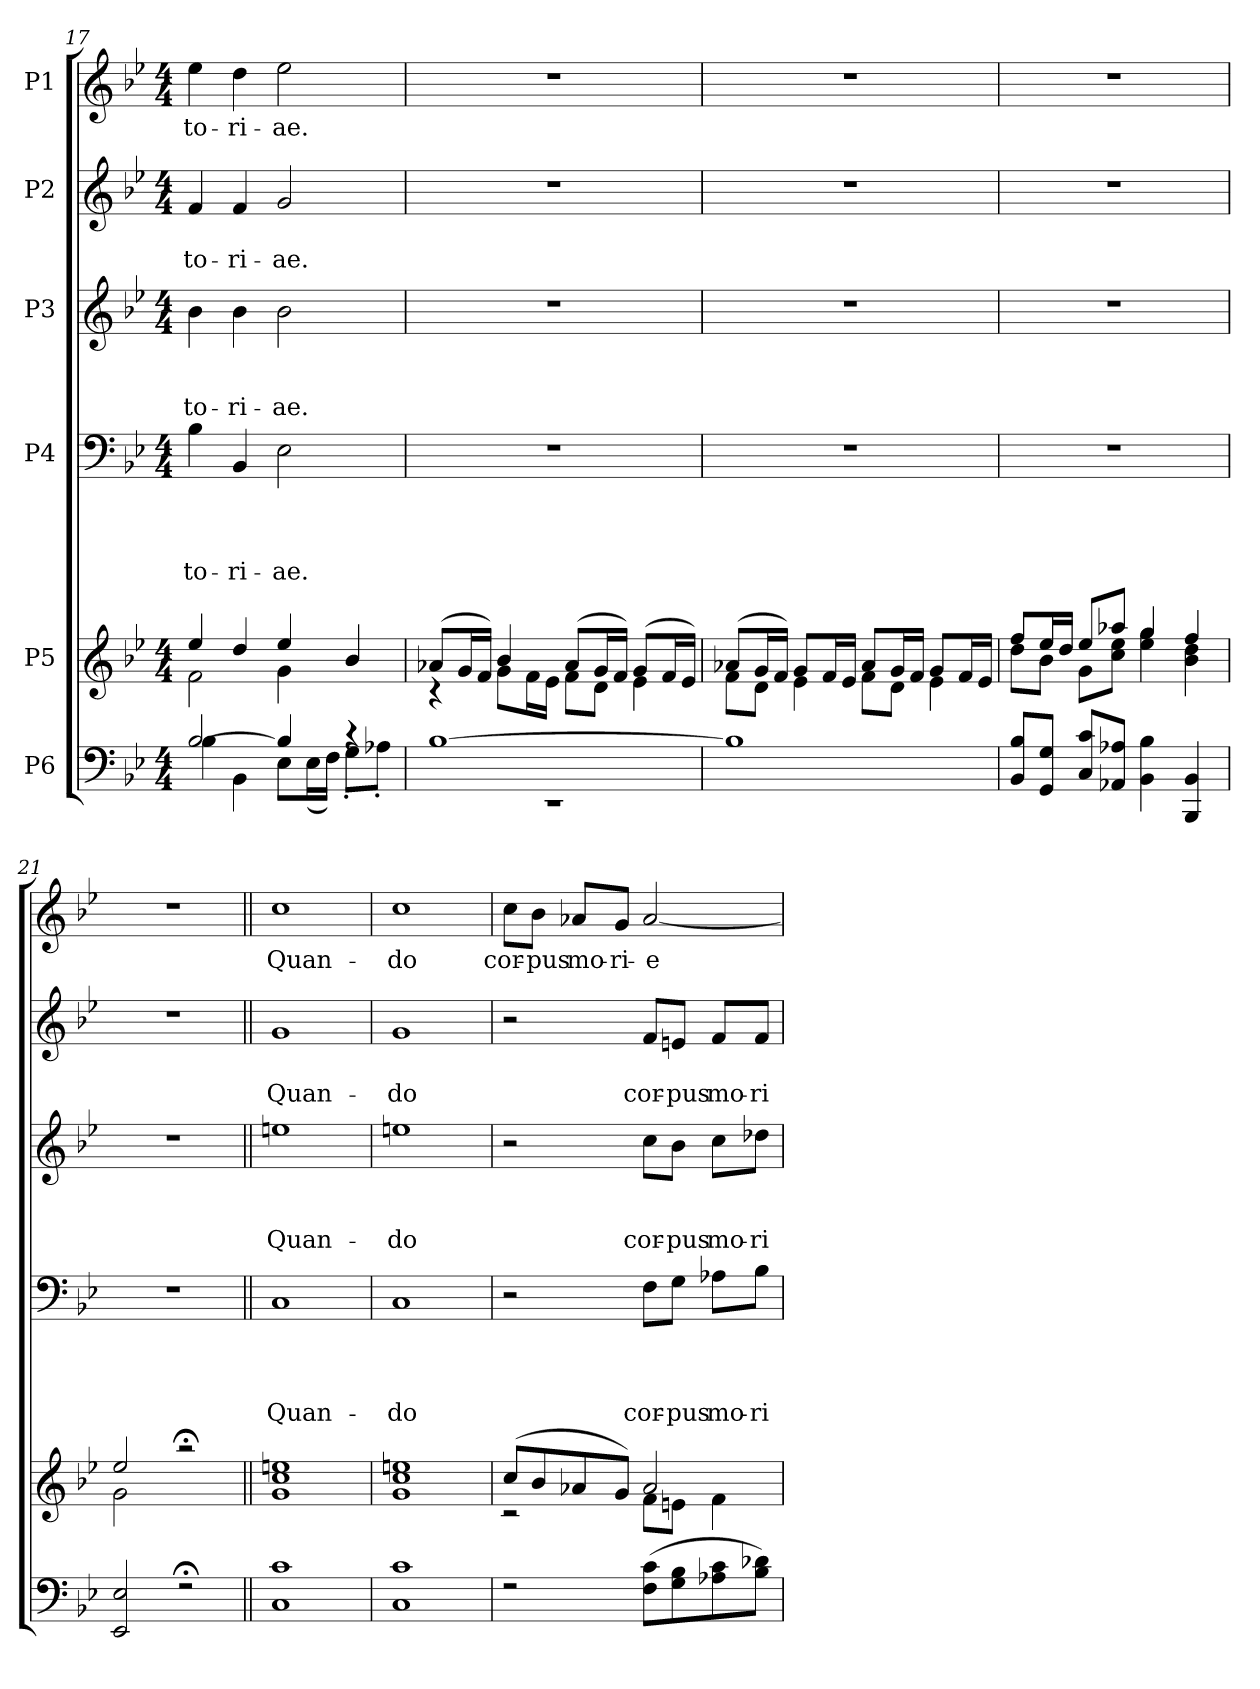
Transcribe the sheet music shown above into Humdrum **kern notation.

**kern	**kern	**kern	**text	**text	**text	**text	**kern	**text	**text	**text	**kern	**text	**text	**kern	**text
*part6	*part5	*part4	*part4	*part4	*part4	*part4	*part3	*part3	*part3	*part3	*part2	*part2	*part2	*part1	*part1
*staff6	*staff5	*staff4	*staff4	*staff4	*staff4	*staff4	*staff3	*staff3	*staff3	*staff3	*staff2	*staff2	*staff2	*staff1	*staff1
*I"P6	*I"P5	*I"P4	*	*	*	*	*I"P3	*	*	*	*I"P2	*	*	*I"P1	*
*clefF4	*clefG2	*clefF4	*	*	*	*	*clefG2	*	*	*	*clefG2	*	*	*clefG2	*
*	*	*	*	*	*	*	*ITrd7c12	*	*	*	*	*	*	*	*
*k[b-e-]	*k[b-e-]	*k[b-e-]	*	*	*	*	*k[b-e-]	*	*	*	*k[b-e-]	*	*	*k[b-e-]	*
*B-:	*B-:	*B-:	*	*	*	*	*B-:	*	*	*	*B-:	*	*	*B-:	*
*M4/4	*M4/4	*M4/4	*	*	*	*	*M4/4	*	*	*	*M4/4	*	*	*M4/4	*
=17	=17	=17	=17	=17	=17	=17	=17	=17	=17	=17	=17	=17	=17	=17	=17
*^	*^	*	*	*	*	*	*	*	*	*	*	*	*	*	*
!	!	!	!	!	!	!	!	!LO:LY:b	!	!	!	!LO:LY:b	!	!	!LO:LY:b	!	!LO:LY:b
[>2B-/	4B-\	4ee-/	2f\	4B-\	.	.	.	-to-	4B-\	.	.	-to-	4f/	.	-to-	4ee-\	-to-
!	!	!	!	!	!	!	!	!LO:LY:b	!	!	!	!LO:LY:b	!	!	!LO:LY:b	!	!LO:LY:b
.	4BB-\	4dd/	.	4BB-/	.	.	.	-ri-	4B-\	.	.	-ri-	4f/	.	-ri-	4dd\	-ri-
!	!	!	!	!	!	!	!	!LO:LY:b	!	!	!	!LO:LY:b	!	!	!LO:LY:b	!	!LO:LY:b
4B-/]	8E-\L	4ee-/	4g\	2E-\	.	.	.	-ae.	2B-\	.	.	-ae.	2g/	.	-ae.	2ee-\	-ae.
.	(<16E-\L	.	.	.	.	.	.	.	.	.	.	.	.	.	.	.	.
.	16F\JJ)	.	.	.	.	.	.	.	.	.	.	.	.	.	.	.	.
4rc	8G'<\L	4b-/	4ryy	.	.	.	.	.	.	.	.	.	.	.	.	.	.
.	8A-X'<\J	.	.	.	.	.	.	.	.	.	.	.	.	.	.	.	.
=18	=18	=18	=18	=18	=18	=18	=18	=18	=18	=18	=18	=18	=18	=18	=18	=18	=18
[>1B-	1rEE	(>8a-X/L	4rc	1r	.	.	.	.	1r	.	.	.	1r	.	.	1r	.
.	.	16g/L	.	.	.	.	.	.	.	.	.	.	.	.	.	.	.
.	.	16f/JJ)	.	.	.	.	.	.	.	.	.	.	.	.	.	.	.
.	.	4b-/	8g\L	.	.	.	.	.	.	.	.	.	.	.	.	.	.
.	.	.	16f\L	.	.	.	.	.	.	.	.	.	.	.	.	.	.
.	.	.	16e-\JJ	.	.	.	.	.	.	.	.	.	.	.	.	.	.
.	.	(>8a-/L	8f\L	.	.	.	.	.	.	.	.	.	.	.	.	.	.
.	.	16g/L	8d\J	.	.	.	.	.	.	.	.	.	.	.	.	.	.
.	.	16f/JJ)	.	.	.	.	.	.	.	.	.	.	.	.	.	.	.
.	.	(>8g/L	4e-\	.	.	.	.	.	.	.	.	.	.	.	.	.	.
.	.	16f/L	.	.	.	.	.	.	.	.	.	.	.	.	.	.	.
.	.	16e-/JJ)	.	.	.	.	.	.	.	.	.	.	.	.	.	.	.
=19	=19	=19	=19	=19	=19	=19	=19	=19	=19	=19	=19	=19	=19	=19	=19	=19	=19
1B-]	1ryy	(>8a-X/L	8f\L	1r	.	.	.	.	1r	.	.	.	1r	.	.	1r	.
.	.	16g/L	8d\J	.	.	.	.	.	.	.	.	.	.	.	.	.	.
.	.	16f/JJ)	.	.	.	.	.	.	.	.	.	.	.	.	.	.	.
.	.	8g/L	4e-\	.	.	.	.	.	.	.	.	.	.	.	.	.	.
.	.	16f/L	.	.	.	.	.	.	.	.	.	.	.	.	.	.	.
.	.	16e-/JJ	.	.	.	.	.	.	.	.	.	.	.	.	.	.	.
.	.	8a-/L	8f\L	.	.	.	.	.	.	.	.	.	.	.	.	.	.
.	.	16g/L	8d\J	.	.	.	.	.	.	.	.	.	.	.	.	.	.
.	.	16f/JJ	.	.	.	.	.	.	.	.	.	.	.	.	.	.	.
.	.	8g/L	4e-\	.	.	.	.	.	.	.	.	.	.	.	.	.	.
.	.	16f/L	.	.	.	.	.	.	.	.	.	.	.	.	.	.	.
.	.	16e-/JJ	.	.	.	.	.	.	.	.	.	.	.	.	.	.	.
!!LO:PB:g=z
=20	=20	=20	=20	=20	=20	=20	=20	=20	=20	=20	=20	=20	=20	=20	=20	=20	=20
8BB-/ 8B-/L	1ryy	8ff/L	8dd\L	1r	.	.	.	.	1r	.	.	.	1r	.	.	1r	.
8GG/ 8G/J	.	16ee-/L	8b-\J	.	.	.	.	.	.	.	.	.	.	.	.	.	.
.	.	16dd/JJ	.	.	.	.	.	.	.	.	.	.	.	.	.	.	.
8C/ 8c/L	.	8ee-/L	8g\L	.	.	.	.	.	.	.	.	.	.	.	.	.	.
8AA-X/ 8A-X/J	.	8aa-X/J	8cc\ 8ee-\J	.	.	.	.	.	.	.	.	.	.	.	.	.	.
4BB-\ 4B-\	.	4gg/	4ee-\ 4gg\	.	.	.	.	.	.	.	.	.	.	.	.	.	.
4BBB-/ 4BB-/	.	4ff/	4b-\ 4dd\	.	.	.	.	.	.	.	.	.	.	.	.	.	.
=21	=21	=21	=21	=21	=21	=21	=21	=21	=21	=21	=21	=21	=21	=21	=21	=21	=21
2EE-/ 2E-/	1ryy	2ee-/	2g\	1r	.	.	.	.	1r	.	.	.	1r	.	.	1r	.
2r;<	.	2r;aa	2ryy	.	.	.	.	.	.	.	.	.	.	.	.	.	.
=22||	=22||	=22||	=22||	=22||	=22||	=22||	=22||	=22||	=22||	=22||	=22||	=22||	=22||	=22||	=22||	=22||	=22||
*MM56	*	*MM56	*	*MM56	*	*	*	*	*MM56	*	*	*	*MM56	*	*	*MM56	*
!	!	!	!	!	!	!	!	!LO:LY:b	!	!	!	!LO:LY:b	!	!	!LO:LY:b	!	!LO:LY:b
1C 1c	1ryy	1g 1cc 1een	1ryy	1C	.	.	.	Quan-	1en	.	.	Quan-	1g	.	Quan-	1cc	Quan-
=23	=23	=23	=23	=23	=23	=23	=23	=23	=23	=23	=23	=23	=23	=23	=23	=23	=23
!	!	!	!	!	!	!	!	!LO:LY:b	!	!	!	!LO:LY:b	!	!	!LO:LY:b	!	!LO:LY:b
1C 1c	1ryy	1g 1cc 1een	1ryy	1C	.	.	.	-do	1en	.	.	-do	1g	.	-do	1cc	-do
=24	=24	=24	=24	=24	=24	=24	=24	=24	=24	=24	=24	=24	=24	=24	=24	=24	=24
!	!	!	!	!	!	!	!	!	!	!	!	!	!	!	!	!	!LO:LY:b
2r	1ryy	(<8cc/L	2rc	2r	.	.	.	.	2r	.	.	.	2r	.	.	8cc\L	cor-
!	!	!	!	!	!	!	!	!	!	!	!	!	!	!	!	!	!LO:LY:b
.	.	8b-/	.	.	.	.	.	.	.	.	.	.	.	.	.	8b-\J	-pus
!	!	!	!	!	!	!	!	!	!	!	!	!	!	!	!	!	!LO:LY:b
.	.	8a-X/	.	.	.	.	.	.	.	.	.	.	.	.	.	8a-X/L	mo-
!	!	!	!	!	!	!	!	!	!	!	!	!	!	!	!	!	!LO:LY:b
.	.	8g/J)	.	.	.	.	.	.	.	.	.	.	.	.	.	8g/J	-ri-
!	!	!	!	!	!	!	!	!LO:LY:b	!	!	!	!LO:LY:b	!	!	!LO:LY:b	!	!LO:LY:b
(>8F\ 8c\L	.	2a-/	8f\L	8F\L	.	.	.	cor-	8c\L	.	.	cor-	8f/L	.	cor-	[<2a-/	-e-
!	!	!	!	!	!	!	!	!LO:LY:b	!	!	!	!LO:LY:b	!	!	!LO:LY:b	!	!
8G\ 8B-\	.	.	8en\J	8G\J	.	.	.	-pus	8B-\J	.	.	-pus	8en/J	.	-pus	.	.
!	!	!	!	!	!	!	!	!LO:LY:b	!	!	!	!LO:LY:b	!	!	!LO:LY:b	!	!
8A-X\ 8c\	.	.	4f\	8A-X\L	.	.	.	mo-	8c\L	.	.	mo-	8f/L	.	mo-	.	.
!	!	!	!	!	!	!	!	!LO:LY:b	!	!	!	!LO:LY:b	!	!	!LO:LY:b	!	!
8B-\ 8d-X\J)	.	.	.	8B-\J	.	.	.	-ri-	8d-X\J	.	.	-ri-	8f/J	.	-ri-	.	.
*v	*v	*	*	*	*	*	*	*	*	*	*	*	*	*	*	*	*
*	*v	*v	*	*	*	*	*	*	*	*	*	*	*	*	*	*
=	=	=	=	=	=	=	=	=	=	=	=	=	=	=	=
*-	*-	*-	*-	*-	*-	*-	*-	*-	*-	*-	*-	*-	*-	*-	*-
